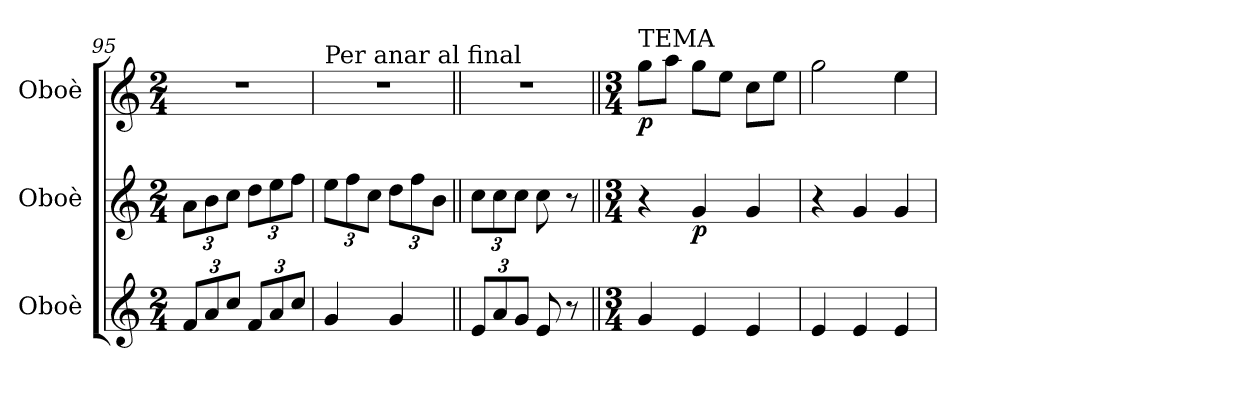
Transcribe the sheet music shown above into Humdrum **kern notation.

**kern	**kern	**dynam	**kern	**dynam
*part3	*part2	*part2	*part1	*part1
*staff3	*staff2	*staff2	*staff1	*staff1
*I"Oboè	*I"Oboè	*	*I"Oboè	*
*I'Ob.	*I'Ob.	*	*I'Ob.	*
*clefG2	*clefG2	*	*clefG2	*
*k[]	*k[]	*	*k[]	*
*M2/4	*M2/4	*	*M2/4	*
*Xbrackettup	*Xbrackettup	*	*	*
=95	=95	=95	=95	=95
12f/L	12a\L	.	2r	.
12a/	12b\	.	.	.
12cc/J	12cc\J	.	.	.
12f/L	12dd\L	.	.	.
12a/	12ee\	.	.	.
12cc/J	12ff\J	.	.	.
=96	=96	=96	=96	=96
!	!	!	!LO:TX:t=Per anar al final	!
4g/	12ee\L	.	2r	.
.	12ff\	.	.	.
.	12cc\J	.	.	.
4g/	12dd\L	.	.	.
.	12ff\	.	.	.
.	12b\J	.	.	.
=97||	=97||	=97||	=97||	=97||
12e/L	12cc\L	.	2r	.
12a/	12cc\	.	.	.
12g/J	12cc\J	.	.	.
8e/	8cc\	.	.	.
8r	8r	.	.	.
!!LO:LB:g=z
=98||	=98||	=98||	=98||	=98||
*M3/4	*M3/4	*	*M3/4	*
!	!	!	!LO:TX:t=TEMA	!
!	!	!	!	!LO:DY:b
4g/	4r	.	8gg\L	p
.	.	.	8aa\J	.
!	!	!LO:DY:b	!	!
4e/	4g/	p	8gg\L	.
.	.	.	8ee\J	.
4e/	4g/	.	8cc\L	.
.	.	.	8ee\J	.
=99	=99	=99	=99	=99
4e/	4r	.	2gg\	.
4e/	4g/	.	.	.
4e/	4g/	.	4ee\	.
=	=	=	=	=
*-	*-	*-	*-	*-
